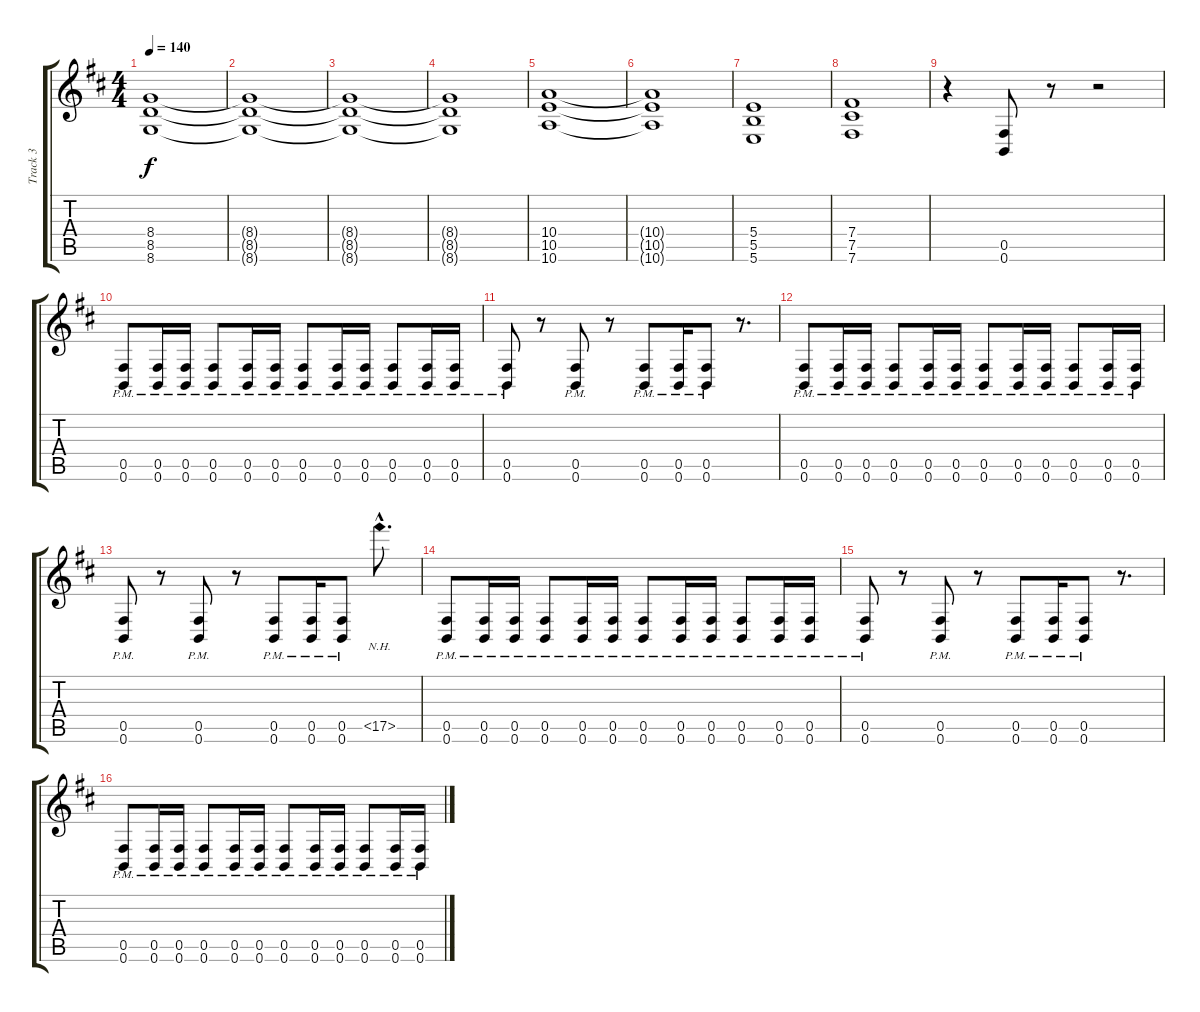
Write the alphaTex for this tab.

\track ("Track 3" "Track 3") {instrument distortionguitar}
\staff {score tabs}
\tuning (Db4 Ab3 E3 B2 Gb2 B1) {hide}
\ts (4 4)
\tempo 140
\clef g2
\ks bminor
(8.4 8.5 8.6).1{dy f} |
(8.4{t} 8.5{t} 8.6{t}).1 |
(8.4{t} 8.5{t} 8.6{t}).1 |
(8.4{t} 8.5{t} 8.6{t}).1 |
(10.4 10.5 10.6).1 |
(10.4{t} 10.5{t} 10.6{t}).1 |
(5.4 5.5 5.6).1 |
(7.4 7.5 7.6).1 |
r.4 (0.5 0.6).8 r.8 r.2 |
(0.5{pm} 0.6{pm}).8 (0.5{pm} 0.6{pm}).16 (0.5{pm} 0.6{pm}).16 (0.5{pm} 0.6{pm}).8 (0.5{pm} 0.6{pm}).16 (0.5{pm} 0.6{pm}).16 (0.5{pm} 0.6{pm}).8 (0.5{pm} 0.6{pm}).16 (0.5{pm} 0.6{pm}).16 (0.5{pm} 0.6{pm}).8 (0.5{pm} 0.6{pm}).16 (0.5{pm} 0.6{pm}).16 |
(0.5{pm} 0.6{pm}).8 r.8 (0.5{pm} 0.6{pm}).8 r.8 (0.5{pm} 0.6{pm}).8 (0.5{pm} 0.6{pm}).16 (0.5{pm} 0.6{pm}).8 r.8{d} |
(0.5{pm} 0.6{pm}).8 (0.5{pm} 0.6{pm}).16 (0.5{pm} 0.6{pm}).16 (0.5{pm} 0.6{pm}).8 (0.5{pm} 0.6{pm}).16 (0.5{pm} 0.6{pm}).16 (0.5{pm} 0.6{pm}).8 (0.5{pm} 0.6{pm}).16 (0.5{pm} 0.6{pm}).16 (0.5{pm} 0.6{pm}).8 (0.5{pm} 0.6{pm}).16 (0.5{pm} 0.6{pm}).16 |
(0.5{pm} 0.6{pm}).8 r.8 (0.5{pm} 0.6{pm}).8 r.8 (0.5{pm} 0.6{pm}).8 (0.5{pm} 0.6{pm}).16 (0.5{pm} 0.6{pm}).8 17.5{nh hac}.8{d} |
(0.5{pm} 0.6{pm}).8 (0.5{pm} 0.6{pm}).16 (0.5{pm} 0.6{pm}).16 (0.5{pm} 0.6{pm}).8 (0.5{pm} 0.6{pm}).16 (0.5{pm} 0.6{pm}).16 (0.5{pm} 0.6{pm}).8 (0.5{pm} 0.6{pm}).16 (0.5{pm} 0.6{pm}).16 (0.5{pm} 0.6{pm}).8 (0.5{pm} 0.6{pm}).16 (0.5{pm} 0.6{pm}).16 |
(0.5{pm} 0.6{pm}).8 r.8 (0.5{pm} 0.6{pm}).8 r.8 (0.5{pm} 0.6{pm}).8 (0.5{pm} 0.6{pm}).16 (0.5{pm} 0.6{pm}).8 r.8{d} |
(0.5{pm} 0.6{pm}).8 (0.5{pm} 0.6{pm}).16 (0.5{pm} 0.6{pm}).16 (0.5{pm} 0.6{pm}).8 (0.5{pm} 0.6{pm}).16 (0.5{pm} 0.6{pm}).16 (0.5{pm} 0.6{pm}).8 (0.5{pm} 0.6{pm}).16 (0.5{pm} 0.6{pm}).16 (0.5{pm} 0.6{pm}).8 (0.5{pm} 0.6{pm}).16 (0.5{pm} 0.6{pm}).16
